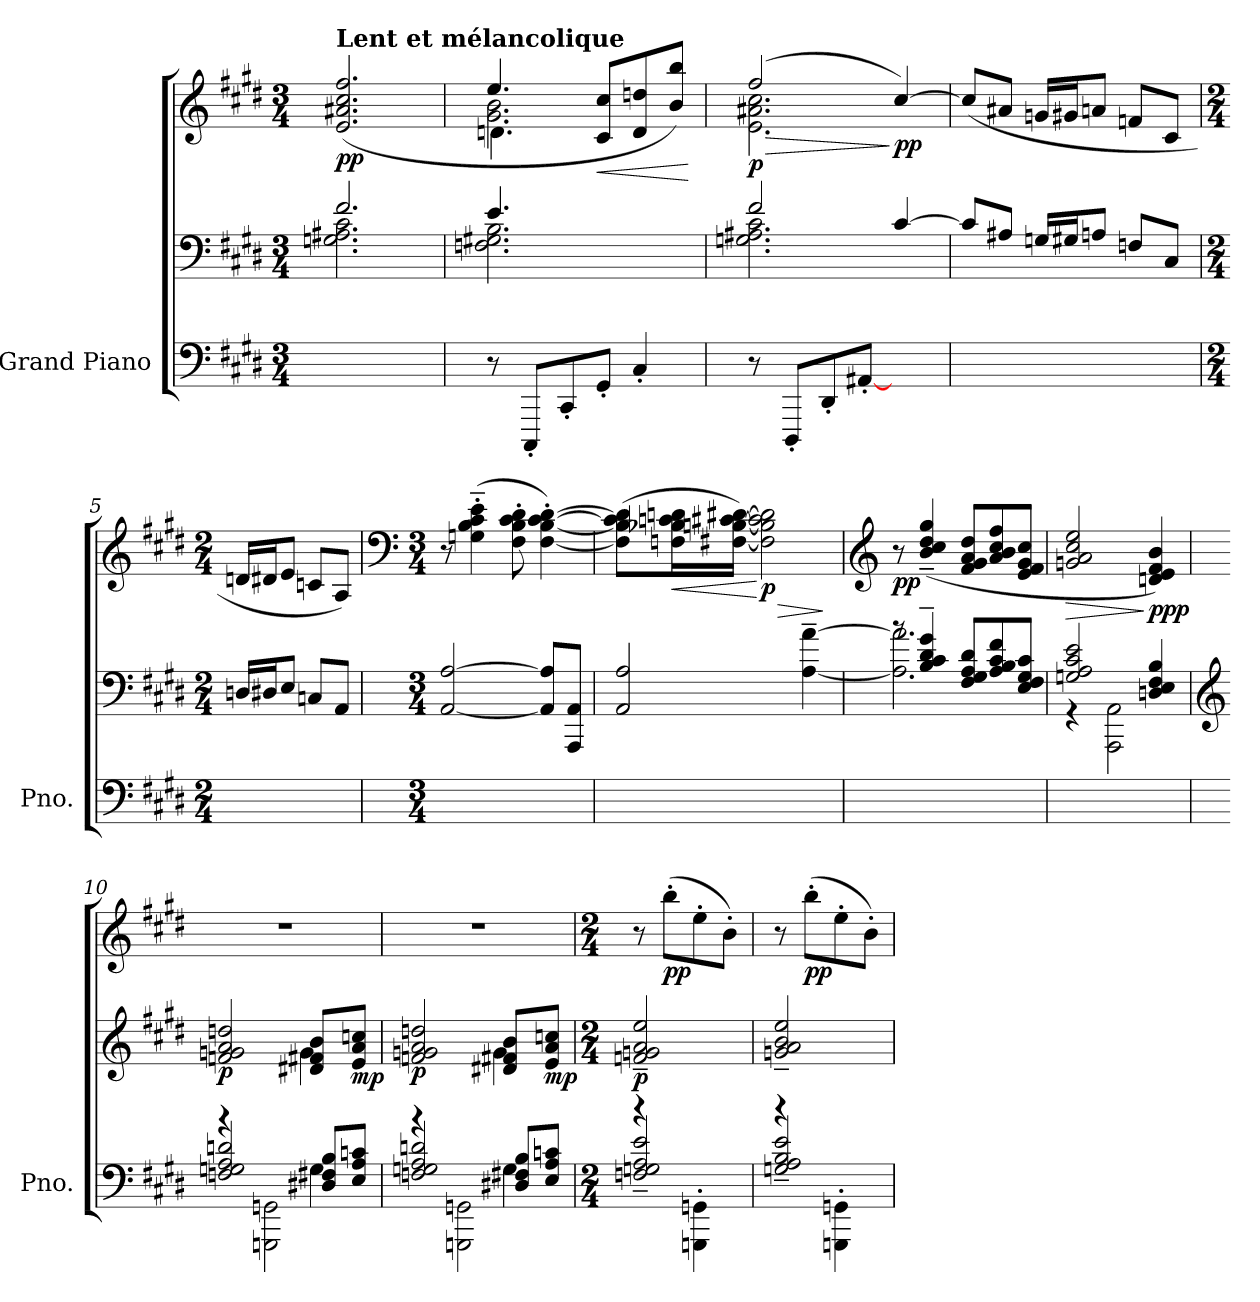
**kern	**kern	**kern	**dynam
*part1	*part1	*part1	*part1
*staff3	*staff2	*staff1	*staff1/2/3
*I"Grand Piano	*	*	*
*I'Pno.	*	*	*
*clefF4	*clefF4	*clefG2	*
*k[f#c#g#d#]	*k[f#c#g#d#]	*k[f#c#g#d#]	*
*M3/4	*M3/4	*M3/4	*
*MM52	*MM52	*MM52	*
=1	=1	=1	=1
*	*^	*	*
!	!	!	!LO:TX:a:B:t=Lent et mélancolique	!
!	!	!	!	!LO:DY:b
2.ryy	2.f#/	2.Gn\ 2.A#X\ 2.c#\	(>2.e/ 2.a#X/ 2.cc#/ 2.ff#/	pp
=2	=2	=2	=2	=2
*	*	*	*^	*
*	*	*	*	*^	*
8r	4.e/	2.Fn\ 2.G#X\ 2.B\	4.ee/	2.g#\ 2.b\	4.dn\	.
8CCC#'/L	.	.	.	.	.	.
8CC#'/	.	.	.	.	.	.
!	!	!	!	!	!	!LO:HP:b
8GG#'/J	4.ryy	.	8c#/ 8cc#/L	.	4.ryy	<
4C#'/	.	.	8d/ 8ddn/	.	.	.
.	.	.	(8b/ 8bb/J)	.	.	.
*	*v	*v	*	*	*	*
*	*	*v	*v	*v	*
.	.	.	[
=3	=3	=3	=3
*	*^	*	*
!	!	!	!	!LO:HP:b
*	*	*	*^	*
!	!	!	!	!	!LO:DY:n=1:b
8r	2f#/	2.Gn\ 2.A#X\ 2.c#\	(>2ff#/	2.e\ 2.a#X\ 2.cc#\	> p
8DDD#'/L	.	.	.	.	.
8DD#'/	.	.	.	.	.
[8AA#X'/J	.	.	.	.	.
!	!	!	!	!	!LO:DY:n=2:b
4AA#/yy	[4c#/	.	[4cc#/)	.	] pp
*	*v	*v	*	*	*
*	*	*v	*v	*
=4	=4	=4	=4
8AA#/yy]	8c#/L]	(<8cc#/L]	.
8ryy	8A#X/J	8a#X/J	.
2ryy	16Gn/LL	16gn/LL	.
.	16G#X/J	16g#X/J	.
.	8An/J	8an/J	.
.	8Fn/L	8fn/L	.
.	8C#/J	8c#/J	.
!!LO:LB:g=z
=5	=5	=5	=5
*M2/4	*M2/4	*M2/4	*
2ryy	16Dn/LL	16dn/LL	.
.	16D#X/J	16d#X/J	.
.	8E/J	8e/J	.
.	8Cn/L	8cn/L	.
.	8AA/J	8A/J)	.
=6	=6	=6	=6
*	*	*clefF4	*
*M3/4	*M3/4	*M3/4	*
*	*^	*	*
2.ryy	4.ryy	[2AA/ [2A/	8r	.
.	.	.	(>4Gn\~' 4B\~' 4c#\~' 4e\~'	.
.	8ryy	.	8F#\' 8B\' 8c#\' 8d#\'	.
.	4ryy	8AA/] 8A/]L	[4F#\' [4B\' [4c#\' [4d#\')	.
.	.	8AAA/ 8AA/J	.	.
=7	=7	=7	=7	=7
2.ryy	8ryy	2AA/ 2A/	(>8F#\] 8B\] 8c#\] 8d#\]L	.
!	!	!	!	!LO:HP:b
.	16ryy	.	16Fn\ 16B-X\ 16cn\ 16dn\L	<
.	16ryy	.	[16F#X\ [16Bn\ [16c#X\ [16d#X\JJ)	.
!	!	!	!	!LO:HP:n=1:b
!	!	!	!	!LO:DY:n=1:b
.	2ryy	.	2F#\] 2B\] 2c#\] 2d#\]	[ > p
.	.	[4A\~ [4a\~	.	.
*	*v	*v	*	*
.	.	.	]
=8	=8	=8	=8
*	*	*clefG2	*
*	*^	*	*
!	!	!	!	!LO:DY:b
2.ryy	8rb	2.A\] 2.a\]	8r	pp
.	4B/~ 4c#/~ 4d#/~ 4g#/~	.	(>4b/~ 4cc#/~ 4dd#/~ 4gg#/~	.
.	8F#/ 8G#/ 8A/ 8d#/L	.	8f#/ 8g#/ 8a/ 8dd#/L	.
.	8A/ 8B/ 8c#/ 8f#/	.	8a/ 8b/ 8cc#/ 8ff#/	.
.	8E/ 8F#/ 8G#/ 8c#/J	.	8e/ 8f#/ 8g#/ 8cc#/J	.
=9	=9	=9	=9	=9
!	!	!	!	!LO:HP:b
2.ryy	2Gn/ 2A/ 2c#/ 2e/	4r	2gn/ 2a/ 2cc#/ 2ee/	>
.	.	2AAA\ 2AA\	.	.
!	!	!	!	!LO:DY:n=1:b
.	4Dn/ 4E/ 4F#/ 4B/	.	4dn/ 4e/ 4f#/ 4b/)	] ppp
!!LO:LB:g=z
=10	=10	=10	=10	=10
*	*clefG2	*	*	*
*^	*	*	*	*
*	*^	*	*	*	*
!	!	!	!	!	!	!LO:DY:b=2
4ryy	4r	2Fn/ 2Gn/ 2A/ 2dn/	2fn/ 2gn/ 2a/ 2ddn/	2ryy	2.r	p
4ryy	2GGGn\ 2GGn\	.	.	.	.	.
4G\	.	8D#X/ 8F#X/ 8B/L	8d#X/ 8f#X/ 8b/L	4g\	.	.
!	!	!	!	!	!	!LO:DY:b=2
.	.	8E/ 8A/ 8cn/J	8e/ 8a/ 8ccn/J	.	.	mp
=11	=11	=11	=11	=11	=11	=11
!	!	!	!	!	!	!LO:DY:b=2
4ryy	4r	2Fn/ 2Gn/ 2A/ 2dn/	2fn/ 2gn/ 2a/ 2ddn/	2ryy	2.r	p
4ryy	2GGGn\ 2GGn\	.	.	.	.	.
4G\	.	8D#X/ 8F#X/ 8B/L	8d#X/ 8f#X/ 8b/L	4g\	.	.
!	!	!	!	!	!	!LO:DY:b=2
.	.	8E/ 8A/ 8cn/J	8e/ 8a/ 8ccn/J	.	.	mp
*v	*v	*v	*	*	*	*
*	*v	*v	*	*
=12	=12	=12	=12
*M2/4	*M2/4	*M2/4	*
*^	*	*	*
*	*^	*	*	*
!	!	!	!	!	!LO:DY:b=2
*	*v	*v	*	*	*
4r	2Fn/~ 2Gn/~ 2A/~ 2e/~	2fn/~ 2gn/~ 2a/~ 2ee/~	8r	p
!	!	!	!	!LO:DY:b
.	.	.	(>8bb'\L	pp
4GGGn\' 4GGn\'	.	.	8ee'\	.
.	.	.	8b'\J)	.
=13	=13	=13	=13	=13
!	!	!	!	!LO:DY:b=2
!	!	!	!	!LO:DY:n=1:b=2
4r	2Gn/~ 2A/~ 2B/~ 2e/~	2gn/~ 2a/~ 2b/~ 2ee/~	8r	other-dynamics p
!	!	!	!	!LO:DY:n=2:b
.	.	.	(>8bb'\L	pp
4GGGn\' 4GGn\'	.	.	8ee'\	.
.	.	.	8b'\J)	.
*v	*v	*	*	*
=	=	=	=
*-	*-	*-	*-
